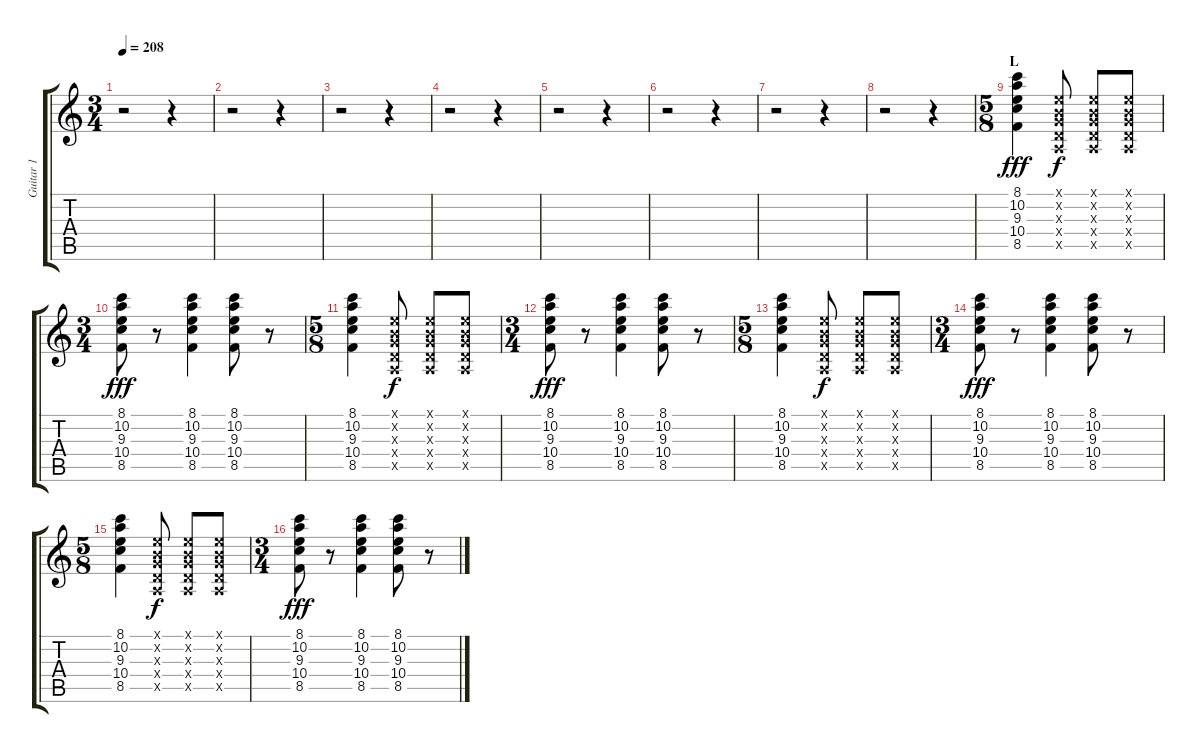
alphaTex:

\track ("Guitar 1" "Guitar 1") {instrument electricguitarclean}
\staff {score tabs}
\tuning (E4 B3 G3 D3 A2 E2) {hide}
\ts (3 4)
\tempo 208
\clef g2
\ks c
r.2{dy fff} r.4 |
r.2 r.4 |
r.2 r.4 |
r.2 r.4 |
r.2 r.4 |
r.2 r.4 |
r.2 r.4 |
r.2 r.4 |
\ts (5 8)
\section ("" "L")
(8.1 10.2 9.3 10.4 8.5).4 (0.1{x} 0.2{x} 0.3{x} 0.4{x} 0.5{x}).8{dy f} (0.1{x} 0.2{x} 0.3{x} 0.4{x} 0.5{x}).8 (0.1{x} 0.2{x} 0.3{x} 0.4{x} 0.5{x}).8 |
\ts (3 4)
(8.1 10.2 9.3 10.4 8.5).8{dy fff} r.8 (8.1 10.2 9.3 10.4 8.5).4 (8.1 10.2 9.3 10.4 8.5).8 r.8 |
\ts (5 8)
(8.1 10.2 9.3 10.4 8.5).4 (0.1{x} 0.2{x} 0.3{x} 0.4{x} 0.5{x}).8{dy f} (0.1{x} 0.2{x} 0.3{x} 0.4{x} 0.5{x}).8 (0.1{x} 0.2{x} 0.3{x} 0.4{x} 0.5{x}).8 |
\ts (3 4)
(8.1 10.2 9.3 10.4 8.5).8{dy fff} r.8 (8.1 10.2 9.3 10.4 8.5).4 (8.1 10.2 9.3 10.4 8.5).8 r.8 |
\ts (5 8)
(8.1 10.2 9.3 10.4 8.5).4 (0.1{x} 0.2{x} 0.3{x} 0.4{x} 0.5{x}).8{dy f} (0.1{x} 0.2{x} 0.3{x} 0.4{x} 0.5{x}).8 (0.1{x} 0.2{x} 0.3{x} 0.4{x} 0.5{x}).8 |
\ts (3 4)
(8.1 10.2 9.3 10.4 8.5).8{dy fff} r.8 (8.1 10.2 9.3 10.4 8.5).4 (8.1 10.2 9.3 10.4 8.5).8 r.8 |
\ts (5 8)
(8.1 10.2 9.3 10.4 8.5).4 (0.1{x} 0.2{x} 0.3{x} 0.4{x} 0.5{x}).8{dy f} (0.1{x} 0.2{x} 0.3{x} 0.4{x} 0.5{x}).8 (0.1{x} 0.2{x} 0.3{x} 0.4{x} 0.5{x}).8 |
\ts (3 4)
(8.1 10.2 9.3 10.4 8.5).8{dy fff} r.8 (8.1 10.2 9.3 10.4 8.5).4 (8.1 10.2 9.3 10.4 8.5).8 r.8
